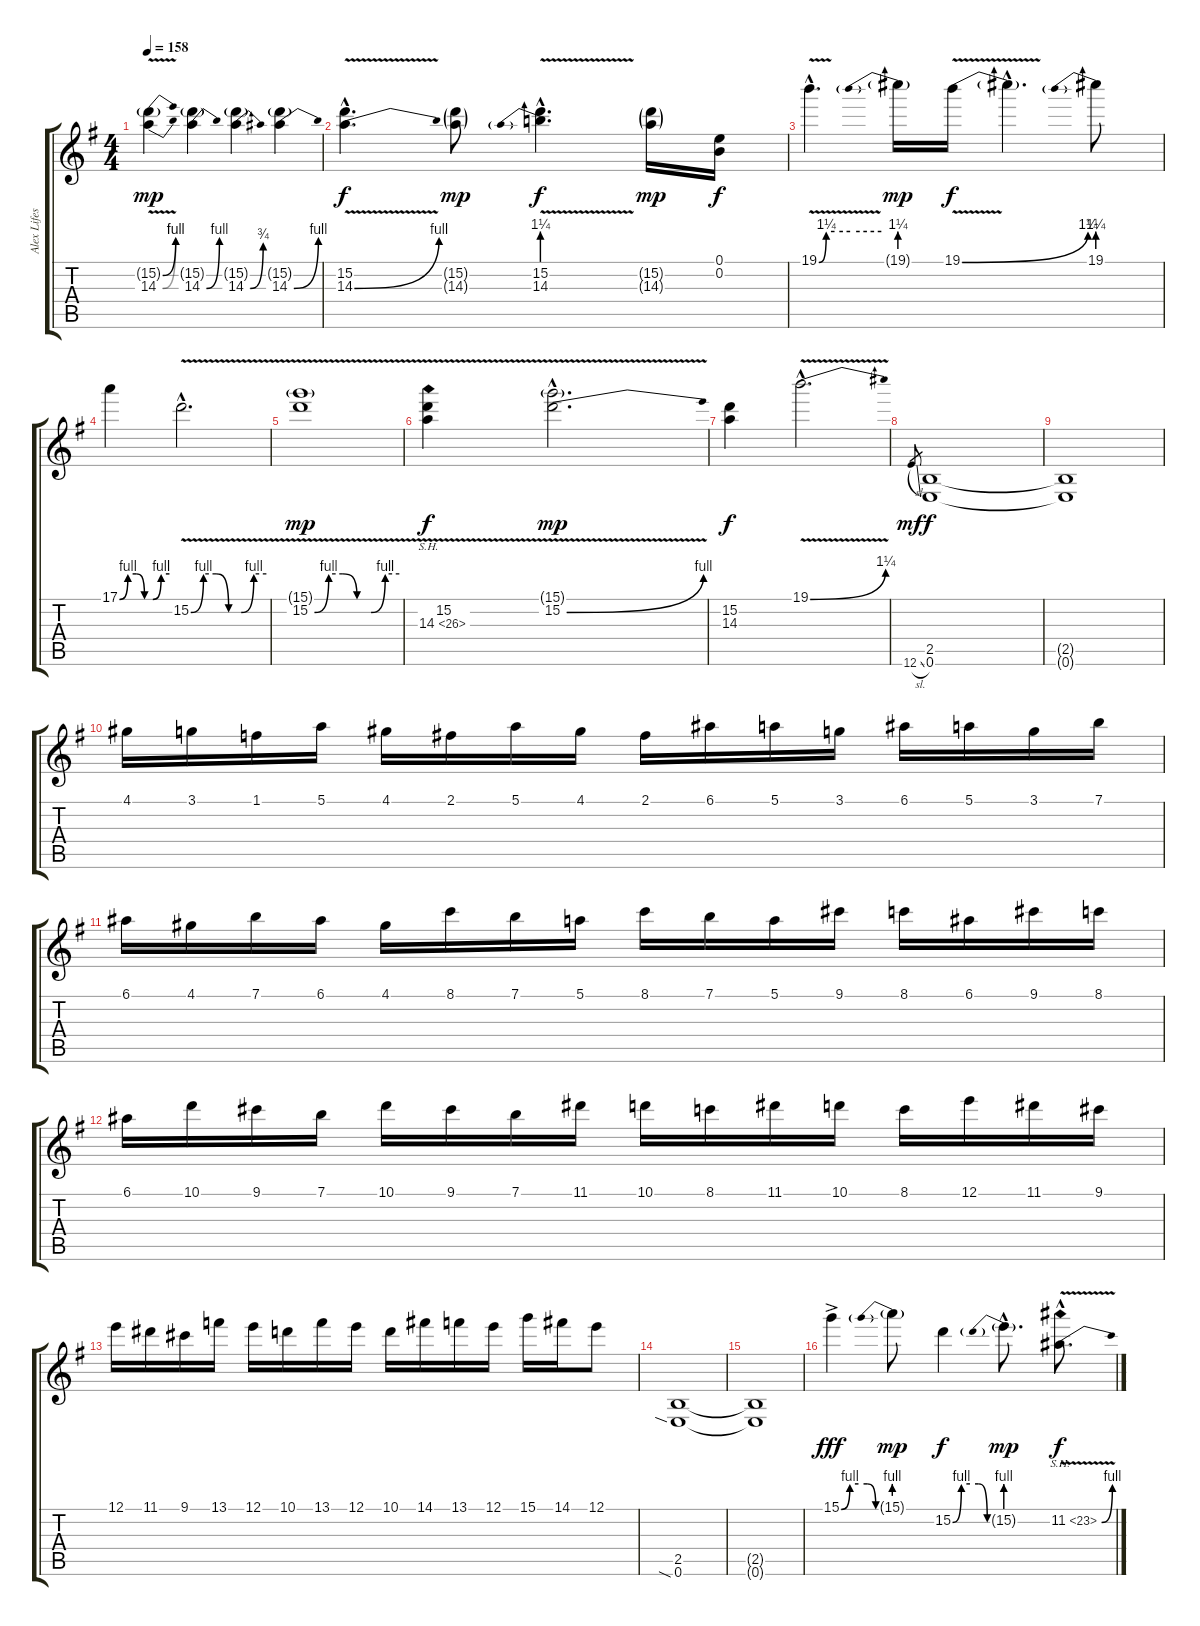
\track ("Alex Lifeson (guitar)" "Alex Lifes") {instrument distortionguitar}
\staff {score tabs}
\tuning (E4 B3 G3 D3 A2 E2) {hide}
\ts (4 4)
\tempo 158
\clef g2
\ks eminor
(15.2{be (bend 0 0 60 4) g} 14.3{be (bend 0 0 60 4) v}).4{dy mp} (15.2{g} 14.3{be (bend 0 0 60 4)}).4 (15.2{g} 14.3{be (bend 0 0 60 3)}).4 (15.2{g} 14.3{be (bend 0 0 60 4)}).4 |
(15.2{hac} 14.3{be (bend 0 0 60 4) v hac}).4{d dy f} (15.2{g} 14.3{g}).8{dy mp} (15.2{hac} 14.3{be (prebend 0 5 60 5) v hac}).4{d dy f} (15.2{g} 14.3{g}).16{dy mp} (0.1 0.2).16{dy f} |
19.1{be (custom 0 0 7 5 15 5 30 5 60 5) v hac}.4{d} 19.1{be (prebend 0 5 60 5) g}.16{dy mp} 19.1{be (bend 0 0 60 5) v}.16{dy f} 19.1{hac t}.4{d} 19.1{be (prebend 0 5 60 5)}.8 |
17.1{be (custom 0 0 10 4 20 4 30 0 40 0 50 4 60 4)}.4 15.2{be (custom 0 0 10 4 20 4 30 0 40 0 50 4 60 4) v hac}.2{d} |
(15.1{g} 15.2{be (custom 0 0 10 4 20 4 30 0 40 0 50 4 60 4) v}).1{dy mp} |
(15.2{v} 14.3{sh 12 v}).4{dy f} (15.1{g hac} 15.2{be (bend 0 0 60 4) v hac}).2{d dy mp} |
(15.2 14.3).4{dy f} 19.1{be (bend 0 0 60 5) v hac}.2{d} |
12.6{sl}.8{gr dy mf} (2.5 0.6).1{dy f} |
(2.5{t} 0.6{t}).1 |
4.1.16 3.1.16 1.1.16 5.1.16 4.1.16 2.1.16 5.1.16 4.1.16 2.1.16 6.1.16 5.1.16 3.1.16 6.1.16 5.1.16 3.1.16 7.1.16 |
6.1.16 4.1.16 7.1.16 6.1.16 4.1.16 8.1.16 7.1.16 5.1.16 8.1.16 7.1.16 5.1.16 9.1.16 8.1.16 6.1.16 9.1.16 8.1.16 |
6.1.16 10.1.16 9.1.16 7.1.16 10.1.16 9.1.16 7.1.16 11.1.16 10.1.16 8.1.16 11.1.16 10.1.16 8.1.16 12.1.16 11.1.16 9.1.16 |
12.1.16 11.1.16 9.1.16 13.1.16 12.1.16 10.1.16 13.1.16 12.1.16 10.1.16 14.1.16 13.1.16 12.1.16 15.1.16 14.1.16 12.1.8 |
(2.5 0.6{sia}).1 |
(2.5{t} 0.6{t}).1 |
15.1{be (custom 0 0 15 4 30 4 45 4 60 0) ac}.4{dy fff} 15.1{be (prebend 0 4 60 4) g}.8{dy mp} 15.2{be (custom 0 0 15 4 30 4 45 4 60 0)}.4{dy f} 15.2{be (prebend 0 4 60 4) g hac}.8{d dy mp} 11.2{be (bend 0 0 60 4) sh 12 v hac}.8{d dy f}
